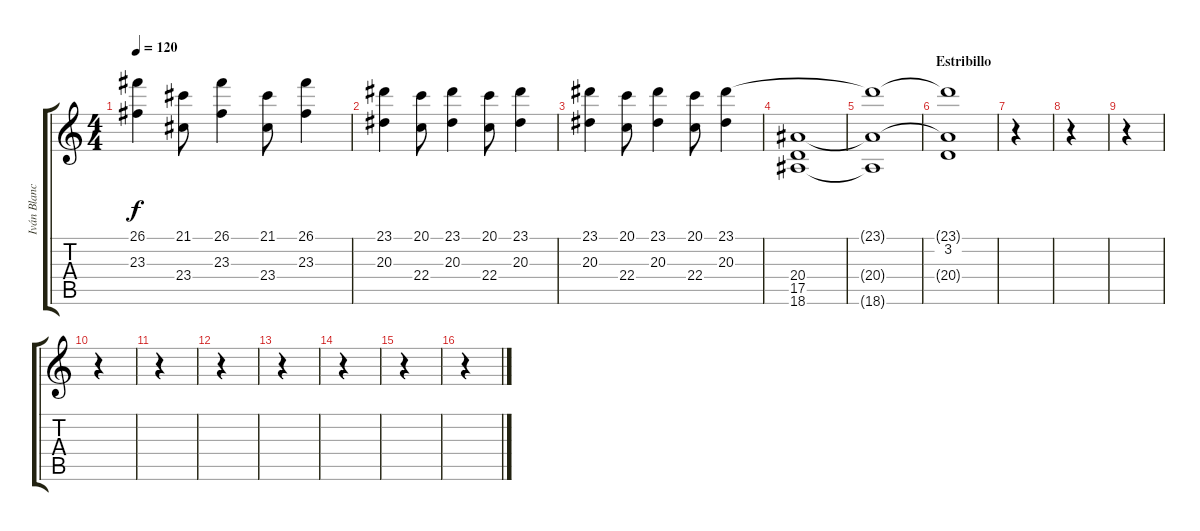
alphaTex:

\track ("Iván Blanco (Teclado de Ambientes)" "Iván Blanc") {instrument stringensemble1}
\staff {score tabs}
\tuning (E4 B3 G3 D3 A2 E2) {hide}
\ts (4 4)
\tempo 120
\clef g2
\ks c
(26.1 23.3).4{dy f} (21.1 23.4).8 (26.1 23.3).4 (21.1 23.4).8 (26.1 23.3).4 |
(23.1 20.3).4 (20.1 22.4).8 (23.1 20.3).4 (20.1 22.4).8 (23.1 20.3).4 |
(23.1 20.3).4 (20.1 22.4).8 (23.1 20.3).4 (20.1 22.4).8 (23.1 20.3).4 |
(20.4 17.5 18.6).1{volume 9} |
(23.1{t} 20.4{t} 18.6{t}).1 |
\section ("" "Estribillo")
(23.1{t} 3.2 20.4{t}).1 |
r.4 |
r.4 |
r.4 |
r.4 |
r.4 |
r.4 |
r.4 |
r.4 |
r.4 |
r.4
